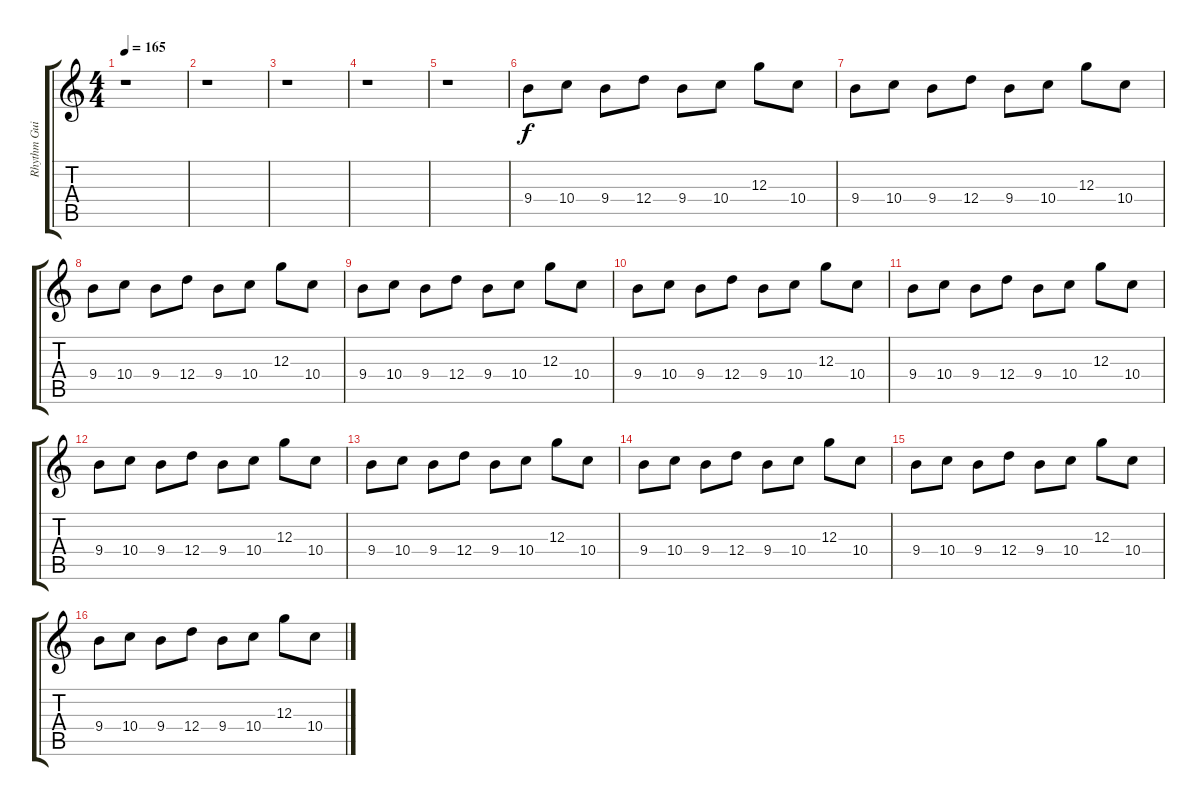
\track ("Rhythm Guitar" "Rhythm Gui") {instrument distortionguitar}
\staff {score tabs}
\tuning (E4 B3 G3 D3 A2 D2) {hide}
\ts (4 4)
\tempo 165
\clef g2
\ks c
r.1{dy f} |
r.1 |
r.1 |
r.1 |
r.1 |
9.4.8 10.4.8 9.4.8 12.4.8 9.4.8 10.4.8 12.3.8 10.4.8 |
9.4.8 10.4.8 9.4.8 12.4.8 9.4.8 10.4.8 12.3.8 10.4.8 |
9.4.8 10.4.8 9.4.8 12.4.8 9.4.8 10.4.8 12.3.8 10.4.8 |
9.4.8 10.4.8 9.4.8 12.4.8 9.4.8 10.4.8 12.3.8 10.4.8 |
9.4.8 10.4.8 9.4.8 12.4.8 9.4.8 10.4.8 12.3.8 10.4.8 |
9.4.8 10.4.8 9.4.8 12.4.8 9.4.8 10.4.8 12.3.8 10.4.8 |
9.4.8 10.4.8 9.4.8 12.4.8 9.4.8 10.4.8 12.3.8 10.4.8 |
9.4.8 10.4.8 9.4.8 12.4.8 9.4.8 10.4.8 12.3.8 10.4.8 |
9.4.8 10.4.8 9.4.8 12.4.8 9.4.8 10.4.8 12.3.8 10.4.8 |
9.4.8 10.4.8 9.4.8 12.4.8 9.4.8 10.4.8 12.3.8 10.4.8 |
9.4.8 10.4.8 9.4.8 12.4.8 9.4.8 10.4.8 12.3.8 10.4.8
